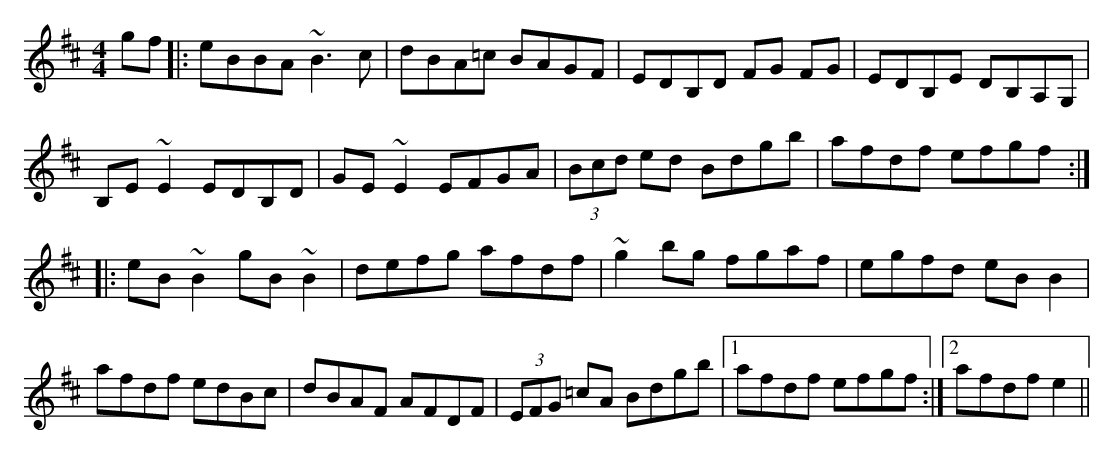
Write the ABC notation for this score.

X:1
M:4/4
K:Edor
gf|:eBBA ~B3c|dBA=c BAGF|EDB,D FG FG|EDB,E DB,A,G,|
B,E~E2 EDB,D|GE~E2 EFGA|(3Bcd ed Bdgb|afdf efgf:|
|:eB~B2 gB~B2|defg afdf|~g2 bg fgaf|egfd eBB2|
afdf edBc|dBAF AFDF|(3EFG =cA Bdgb|1 afdf efgf:|2 afdf e2||
